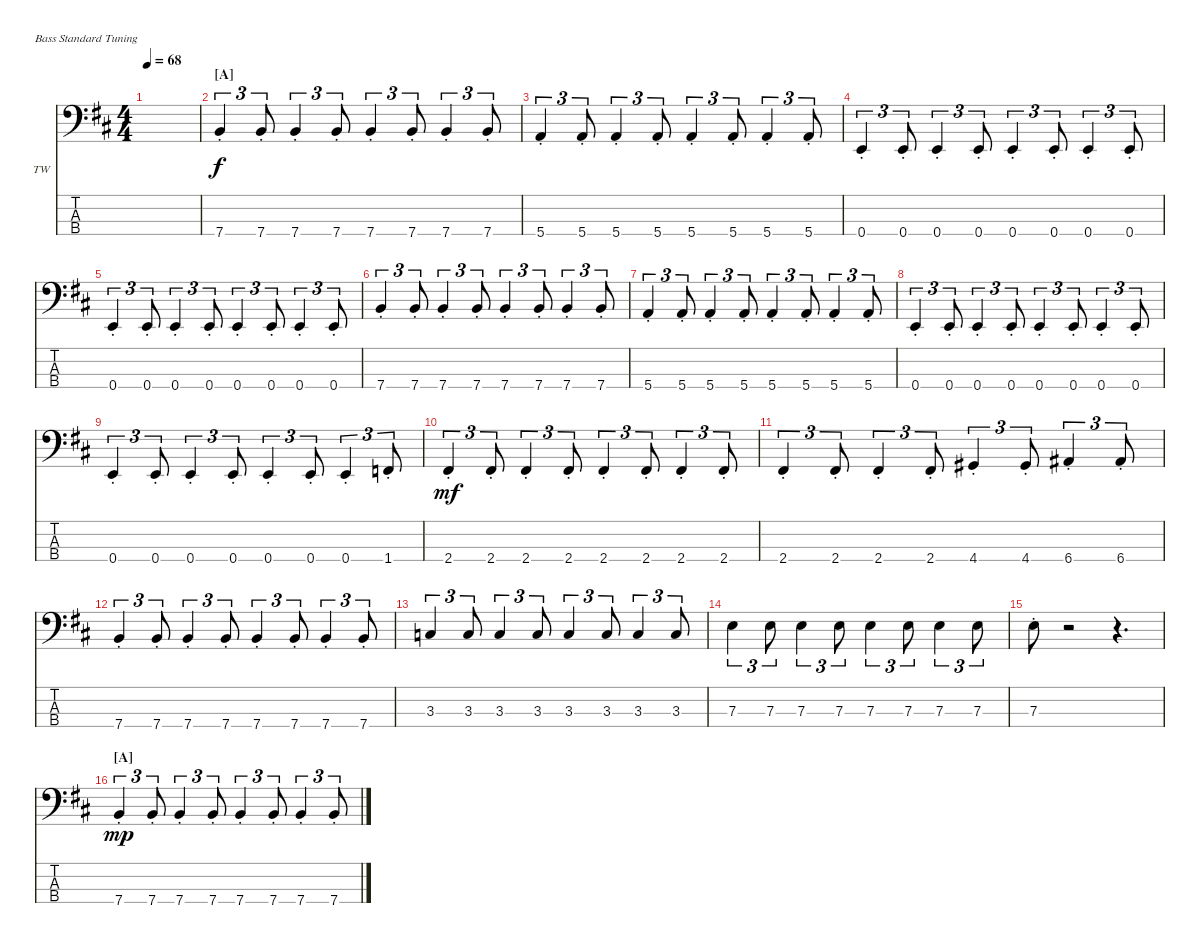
\defaultSystemsLayout 4
\bracketExtendMode nobrackets
\firstSystemTrackNameOrientation horizontal
\otherSystemsTrackNameOrientation horizontal
\track ("Tal Wilkenfeld" "TW") {instrument electricbassfinger}
\staff {score tabs}
\tuning (G2 D2 A1 E1)
\ts (4 4)
\tempo 68
\clef f4
\ks bminor
|
\section ("A" "")
7.4{st}.4{tu (3 2)} 7.4{st}.8{tu (3 2)} 7.4{st}.4{tu (3 2)} 7.4{st}.8{tu (3 2)} 7.4{st}.4{tu (3 2)} 7.4{st}.8{tu (3 2)} 7.4{st}.4{tu (3 2)} 7.4{st}.8{tu (3 2)} |
5.4{st}.4{tu (3 2)} 5.4{st}.8{tu (3 2)} 5.4{st}.4{tu (3 2)} 5.4{st}.8{tu (3 2)} 5.4{st}.4{tu (3 2)} 5.4{st}.8{tu (3 2)} 5.4{st}.4{tu (3 2)} 5.4{st}.8{tu (3 2)} |
0.4{st}.4{tu (3 2)} 0.4{st}.8{tu (3 2)} 0.4{st}.4{tu (3 2)} 0.4{st}.8{tu (3 2)} 0.4{st}.4{tu (3 2)} 0.4{st}.8{tu (3 2)} 0.4{st}.4{tu (3 2)} 0.4{st}.8{tu (3 2)} |
0.4{st}.4{tu (3 2)} 0.4{st}.8{tu (3 2)} 0.4{st}.4{tu (3 2)} 0.4{st}.8{tu (3 2)} 0.4{st}.4{tu (3 2)} 0.4{st}.8{tu (3 2)} 0.4{st}.4{tu (3 2)} 0.4{st}.8{tu (3 2)} |
7.4{st}.4{tu (3 2)} 7.4{st}.8{tu (3 2)} 7.4{st}.4{tu (3 2)} 7.4{st}.8{tu (3 2)} 7.4{st}.4{tu (3 2)} 7.4{st}.8{tu (3 2)} 7.4{st}.4{tu (3 2)} 7.4{st}.8{tu (3 2)} |
5.4{st}.4{tu (3 2)} 5.4{st}.8{tu (3 2)} 5.4{st}.4{tu (3 2)} 5.4{st}.8{tu (3 2)} 5.4{st}.4{tu (3 2)} 5.4{st}.8{tu (3 2)} 5.4{st}.4{tu (3 2)} 5.4{st}.8{tu (3 2)} |
0.4{st}.4{tu (3 2)} 0.4{st}.8{tu (3 2)} 0.4{st}.4{tu (3 2)} 0.4{st}.8{tu (3 2)} 0.4{st}.4{tu (3 2)} 0.4{st}.8{tu (3 2)} 0.4{st}.4{tu (3 2)} 0.4{st}.8{tu (3 2)} |
0.4{st}.4{tu (3 2)} 0.4{st}.8{tu (3 2)} 0.4{st}.4{tu (3 2)} 0.4{st}.8{tu (3 2)} 0.4{st}.4{tu (3 2)} 0.4{st}.8{tu (3 2)} 0.4{st}.4{tu (3 2)} 1.4{st}.8{tu (3 2)} |
2.4{st}.4{tu (3 2) dy mf} 2.4{st}.8{tu (3 2)} 2.4{st}.4{tu (3 2)} 2.4{st}.8{tu (3 2)} 2.4{st}.4{tu (3 2)} 2.4{st}.8{tu (3 2)} 2.4{st}.4{tu (3 2)} 2.4{st}.8{tu (3 2)} |
2.4{st}.4{tu (3 2)} 2.4{st}.8{tu (3 2)} 2.4{st}.4{tu (3 2)} 2.4{st}.8{tu (3 2)} 4.4{st}.4{tu (3 2)} 4.4{st}.8{tu (3 2)} 6.4{st}.4{tu (3 2)} 6.4{st}.8{tu (3 2)} |
7.4{st}.4{tu (3 2)} 7.4{st}.8{tu (3 2)} 7.4{st}.4{tu (3 2)} 7.4{st}.8{tu (3 2)} 7.4{st}.4{tu (3 2)} 7.4{st}.8{tu (3 2)} 7.4{st}.4{tu (3 2)} 7.4{st}.8{tu (3 2)} |
3.3.4{tu (3 2)} 3.3.8{tu (3 2)} 3.3.4{tu (3 2)} 3.3.8{tu (3 2)} 3.3.4{tu (3 2)} 3.3.8{tu (3 2)} 3.3.4{tu (3 2)} 3.3.8{tu (3 2)} |
7.3.4{tu (3 2)} 7.3.8{tu (3 2)} 7.3.4{tu (3 2)} 7.3.8{tu (3 2)} 7.3.4{tu (3 2)} 7.3.8{tu (3 2)} 7.3.4{tu (3 2)} 7.3.8{tu (3 2)} |
7.3{st}.8 r.2 r.4{d} |
\section ("A" "")
7.4{st}.4{tu (3 2) dy mp} 7.4{st}.8{tu (3 2)} 7.4{st}.4{tu (3 2)} 7.4{st}.8{tu (3 2)} 7.4{st}.4{tu (3 2)} 7.4{st}.8{tu (3 2)} 7.4{st}.4{tu (3 2)} 7.4{st}.8{tu (3 2)}
